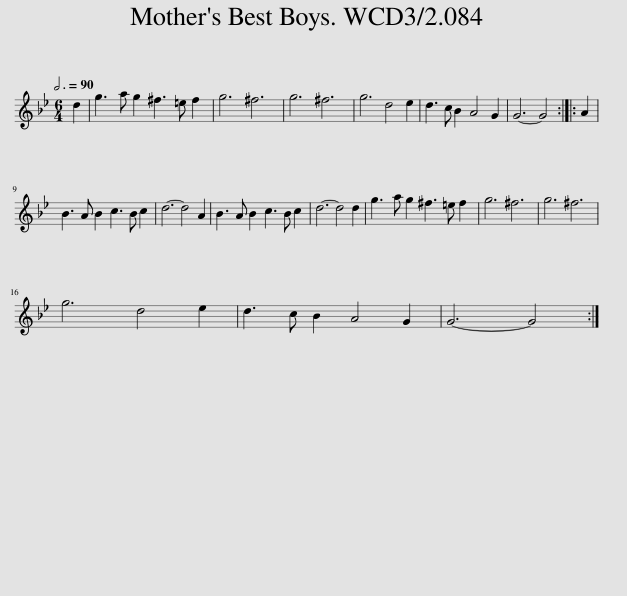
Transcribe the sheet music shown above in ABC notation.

X:1
L:1/8
Q:3/4=90
M:6/4
I:linebreak $
K:Gmin
V:1 treble
V:1
 d2 | g3 a g2 ^f3 =e f2 | g6 ^f6 | g6 ^f6 | g6 d4 e2 | %5
 d3 c B2 A4 G2 | G6- G4 :: A2 |$ B3 A B2 c3 B c2 | d6- d4 A2 | %10
 B3 A B2 c3 B c2 | d6- d4 d2 | g3 a g2 ^f3 =e f2 | g6 ^f6 | g6 ^f6 |$ %15
 g6 d4 e2 | d3 c B2 A4 G2 | G6- G4 :| %18
